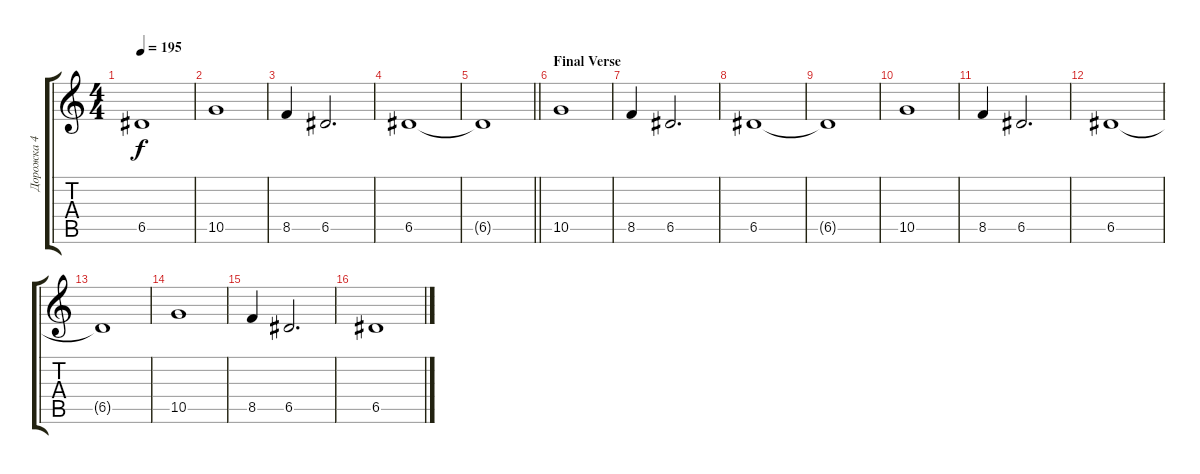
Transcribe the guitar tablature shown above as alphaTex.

\track ("Дорожка 4" "Дорожка 4") {instrument overdrivenguitar}
\staff {score tabs}
\tuning (E4 B3 G3 D3 A2 D2) {hide}
\ts (4 4)
\tempo 195
\clef g2
\ks c
6.5{t}.1{dy f} |
10.5.1 |
8.5.4 6.5.2{d} |
6.5.1 |
\barLineRight lightlight
6.5{t}.1 |
\section ("" "Final Verse")
10.5.1 |
8.5.4 6.5.2{d} |
6.5.1 |
6.5{t}.1 |
10.5.1 |
8.5.4 6.5.2{d} |
6.5.1 |
6.5{t}.1 |
10.5.1 |
8.5.4 6.5.2{d} |
6.5.1
